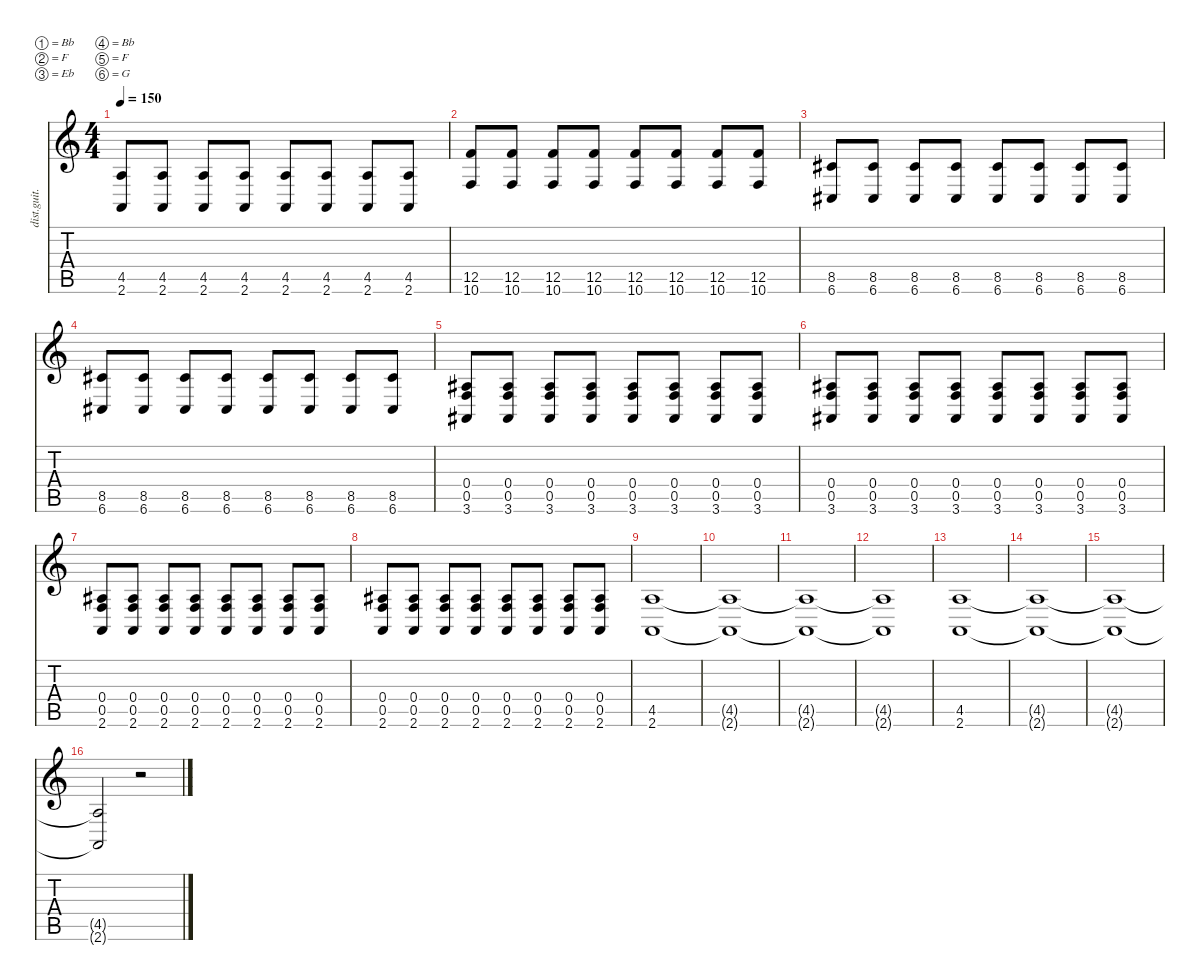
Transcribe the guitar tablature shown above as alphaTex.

\defaultSystemsLayout 4
\hideDynamics
\bracketExtendMode nobrackets
\otherSystemsTrackNameOrientation horizontal
\track ("Distortion Guitar" "dist.guit.") {instrument distortionguitar}
\staff {score tabs}
\tuning (Bb3 F3 Eb3 Bb2 F2 G1)
\ts (4 4)
\tempo 150
\clef g2
\ks c
(2.6 4.5).8{dy mf beam Up} (2.6 4.5).8{beam Up} (2.6 4.5).8{beam Up} (2.6 4.5).8{beam Up} (2.6 4.5).8{beam Up} (2.6 4.5).8{beam Up} (2.6 4.5).8{beam Up} (2.6 4.5).8{beam Up} |
(10.6 12.5).8{beam Up} (10.6 12.5).8{beam Up} (10.6 12.5).8{beam Up} (10.6 12.5).8{beam Up} (10.6 12.5).8{beam Up} (10.6 12.5).8{beam Up} (10.6 12.5).8{beam Up} (10.6 12.5).8{beam Up} |
(8.5{acc #} 6.6{acc #}).8{beam Up} (8.5{acc #} 6.6{acc #}).8{beam Up} (8.5{acc #} 6.6{acc #}).8{beam Up} (8.5{acc #} 6.6{acc #}).8{beam Up} (8.5{acc #} 6.6{acc #}).8{beam Up} (8.5{acc #} 6.6{acc #}).8{beam Up} (8.5{acc #} 6.6{acc #}).8{beam Up} (8.5{acc #} 6.6{acc #}).8{beam Up} |
(6.6{acc #} 8.5{acc #}).8{beam Up} (6.6{acc #} 8.5{acc #}).8{beam Up} (6.6{acc #} 8.5{acc #}).8{beam Up} (6.6{acc #} 8.5{acc #}).8{beam Up} (6.6{acc #} 8.5{acc #}).8{beam Up} (6.6{acc #} 8.5{acc #}).8{beam Up} (6.6{acc #} 8.5{acc #}).8{beam Up} (6.6{acc #} 8.5{acc #}).8{beam Up} |
(3.6{acc #} 0.5 0.4{acc #}).8{beam Up} (3.6{acc #} 0.5 0.4{acc #}).8{beam Up} (3.6{acc #} 0.5 0.4{acc #}).8{beam Up} (3.6{acc #} 0.5 0.4{acc #}).8{beam Up} (3.6{acc #} 0.5 0.4{acc #}).8{beam Up} (3.6{acc #} 0.5 0.4{acc #}).8{beam Up} (3.6{acc #} 0.5 0.4{acc #}).8{beam Up} (3.6{acc #} 0.5 0.4{acc #}).8{beam Up} |
(3.6{acc #} 0.5 0.4{acc #}).8{beam Up} (3.6{acc #} 0.5 0.4{acc #}).8{beam Up} (3.6{acc #} 0.5 0.4{acc #}).8{beam Up} (3.6{acc #} 0.5 0.4{acc #}).8{beam Up} (3.6{acc #} 0.5 0.4{acc #}).8{beam Up} (3.6{acc #} 0.5 0.4{acc #}).8{beam Up} (3.6{acc #} 0.5 0.4{acc #}).8{beam Up} (3.6{acc #} 0.5 0.4{acc #}).8{beam Up} |
(2.6 0.5 0.4{acc #}).8{beam Up} (2.6 0.5 0.4{acc #}).8{beam Up} (2.6 0.5 0.4{acc #}).8{beam Up} (2.6 0.5 0.4{acc #}).8{beam Up} (2.6 0.5 0.4{acc #}).8{beam Up} (2.6 0.5 0.4{acc #}).8{beam Up} (2.6 0.5 0.4{acc #}).8{beam Up} (2.6 0.5 0.4{acc #}).8{beam Up} |
(2.6 0.5 0.4{acc #}).8{beam Up} (2.6 0.5 0.4{acc #}).8{beam Up} (2.6 0.5 0.4{acc #}).8{beam Up} (2.6 0.5 0.4{acc #}).8{beam Up} (2.6 0.5 0.4{acc #}).8{beam Up} (2.6 0.5 0.4{acc #}).8{beam Up} (2.6 0.5 0.4{acc #}).8{beam Up} (2.6 0.5 0.4{acc #}).8{beam Up} |
(2.6 4.5).1{beam Up} |
(2.6{t} 4.5{t}).1{beam Up} |
(2.6{t} 4.5{t}).1{beam Up} |
(2.6{t} 4.5{t}).1{beam Up} |
(2.6 4.5).1{beam Up} |
(2.6{t} 4.5{t}).1{beam Up} |
(2.6{t} 4.5{t}).1{beam Up} |
(2.6{t} 4.5{t}).2{beam Up} r.2{beam Up}
